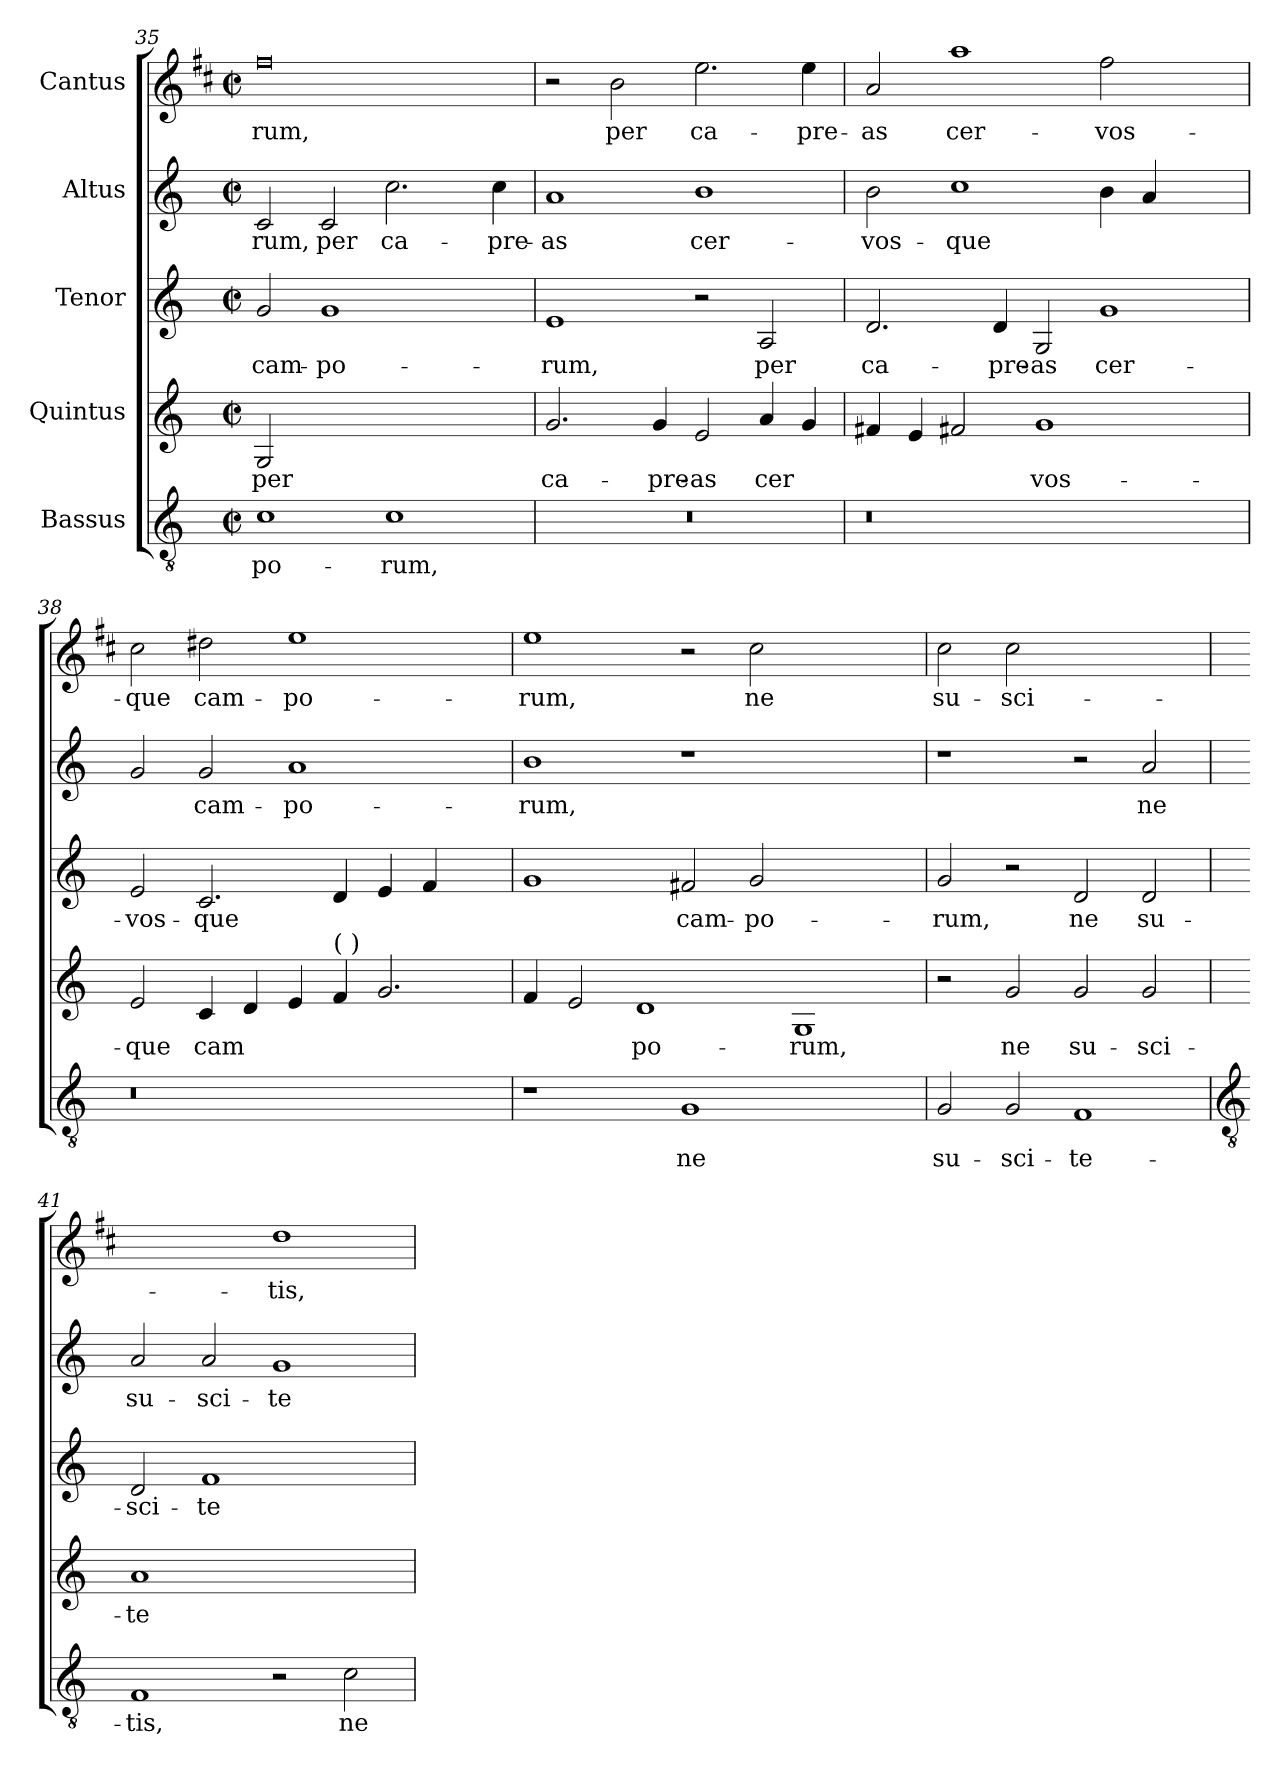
**kern	**text	**kern	**text	**kern	**text	**kern	**text	**kern	**text
*part5	*part5	*part4	*part4	*part3	*part3	*part2	*part2	*part1	*part1
*staff5	*staff5	*staff4	*staff4	*staff3	*staff3	*staff2	*staff2	*staff1	*staff1
*I"Bassus	*	*I"Quintus	*	*I"Tenor	*	*I"Altus	*	*I"Cantus	*
!!LO:LB:g=z
*clefGv2	*	*clefG2	*	*clefG2	*	*clefG2	*	*clefG2	*
*	*	*	*	*	*	*	*	*ITrd1c2	*
*k[]	*	*k[]	*	*k[]	*	*k[]	*	*k[]	*
*C:	*	*C:	*	*C:	*	*C:	*	*C:	*
*M4/2	*	*M4/2	*	*M4/2	*	*M4/2	*	*M4/2	*
*met(c|)	*	*met(c|)	*	*met(c|)	*	*met(c|)	*	*met(c|)	*
=35	=35	=35	=35	=35	=35	=35	=35	=35	=35
!	!LO:LY:b	!	!LO:LY:b	!	!LO:LY:b	!	!LO:LY:b	!	!LO:LY:b
1c	-po-	2G	per	2g	cam-	2c	-rum,	0ee	-rum,
!	!	!	!	!	!LO:LY:b	!	!LO:LY:b	!	!
.	.	1.ryy	.	1g	-po-	2c	per	.	.
!	!LO:LY:b	!	!	!	!	!	!LO:LY:b	!	!
1c	-rum,	.	.	.	.	2.cc	ca-	.	.
.	.	.	.	2ryy	.	.	.	.	.
!	!	!	!	!	!	!	!LO:LY:b	!	!
.	.	.	.	.	.	4cc	-pre-	.	.
!!LO:LB:g=z
=36	=36	=36	=36	=36	=36	=36	=36	=36	=36
!	!	!	!LO:LY:b	!	!LO:LY:b	!	!LO:LY:b	!	!
0r	.	2.g	ca-	1e	-rum,	1a	-as	2r	.
!	!	!	!	!	!	!	!	!	!LO:LY:b
.	.	.	.	.	.	.	.	2a	per
!	!	!	!LO:LY:b	!	!	!	!	!	!
.	.	4g	-pre-	.	.	.	.	.	.
!	!	!	!LO:LY:b	!	!	!	!LO:LY:b	!	!LO:LY:b
.	.	2e	-as	2r	.	1b	cer-	2.dd	ca-
!	!	!	!LO:LY:b	!	!LO:LY:b	!	!	!	!
.	.	4a	cer	2A	per	.	.	.	.
!	!	!	!	!	!	!	!	!	!LO:LY:b
.	.	4g	.	.	.	.	.	4dd	-pre-
=37	=37	=37	=37	=37	=37	=37	=37	=37	=37
!	!	!	!	!	!LO:LY:b	!	!LO:LY:b	!	!LO:LY:b
0r	.	4f#X	.	2.d	ca-	2b	-vos-	2g	-as
.	.	4e	.	.	.	.	.	.	.
!	!	!	!	!	!	!	!LO:LY:b	!	!LO:LY:b
.	.	2f#X	.	.	.	1cc	-que	1gg	cer-
!	!	!	!	!	!LO:LY:b	!	!	!	!
.	.	.	.	4d	-pre-	.	.	.	.
!	!	!	!LO:LY:b	!	!LO:LY:b	!	!	!	!
.	.	1g	vos-	2G	-as	.	.	.	.
!	!	!	!	!	!LO:LY:b	!	!	!	!LO:LY:b
.	.	.	.	1g	cer-	4b	.	2ee	-vos-
.	.	.	.	.	.	4a	.	.	.
2ryy	.	2ryy	.	.	.	2ryy	.	2ryy	.
=38	=38	=38	=38	=38	=38	=38	=38	=38	=38
!	!	!	!LO:LY:b	!	!LO:LY:b	!	!	!	!LO:LY:b
0r	.	2e	-que	2e	-vos-	2g	.	2b	-que
!	!	!	!LO:LY:b	!	!LO:LY:b	!	!LO:LY:b	!	!LO:LY:b
.	.	4c	cam	2.c	-que	2g	cam-	2cc#	cam-
.	.	4d	.	.	.	.	.	.	.
!	!	!	!	!	!	!	!LO:LY:b	!	!LO:LY:b
.	.	4e	.	.	.	1a	-po-	1dd	-po-
!	!	!LO:TX:a:t=(  )	!	!	!	!	!	!	!
.	.	4f	.	4d	.	.	.	.	.
.	.	2.g	.	4e	.	.	.	.	.
.	.	.	.	4f	.	.	.	.	.
4ryy	.	.	.	4ryy	.	4ryy	.	4ryy	.
=39	=39	=39	=39	=39	=39	=39	=39	=39	=39
!	!	!	!	!	!	!	!LO:LY:b	!	!LO:LY:b
1r	.	4f	.	1g	.	1b	-rum,	1dd	-rum,
.	.	2e	.	.	.	.	.	.	.
!	!	!	!LO:LY:b	!	!	!	!	!	!
.	.	1d	po-	.	.	.	.	.	.
!	!LO:LY:b	!	!	!	!LO:LY:b	!	!	!	!
1G	ne	.	.	2f#X	cam-	1r	.	2r	.
!	!	!	!	!	!LO:LY:b	!	!	!	!LO:LY:b
.	.	.	.	2g	-po-	.	.	2b	ne
!	!	!	!LO:LY:b	!	!	!	!	!	!
.	.	1G	-rum,	.	.	.	.	.	.
2.ryy	.	.	.	2.ryy	.	2.ryy	.	2.ryy	.
=40	=40	=40	=40	=40	=40	=40	=40	=40	=40
!	!LO:LY:b	!	!	!	!LO:LY:b	!	!	!	!LO:LY:b
2G	su-	2r	.	2g	-rum,	1r	.	2b	su-
!	!LO:LY:b	!	!LO:LY:b	!	!	!	!	!	!LO:LY:b
2G	-sci-	2g	ne	2r	.	.	.	2b	-sci-
!	!LO:LY:b	!	!LO:LY:b	!	!LO:LY:b	!	!	!	!LO:LY:b
1F	-te-	2g	su-	2d	ne	2r	.	[1ccyy	-te
!	!	!	!LO:LY:b	!	!LO:LY:b	!	!LO:LY:b	!	!
.	.	2g	-sci-	2d	su-	2a	ne	.	.
!!LO:LB:g=z
=41	=41	=41	=41	=41	=41	=41	=41	=41	=41
*clefGv2	*	*	*	*	*	*	*	*	*
!	!LO:LY:b	!	!LO:LY:b	!	!LO:LY:b	!	!LO:LY:b	!	!
1F	-tis,	1a	-te-	2d	-sci-	2a	su-	1ccyy]	.
!	!	!	!	!	!LO:LY:b	!	!LO:LY:b	!	!
.	.	.	.	1f	-te-	2a	-sci-	.	.
!	!	!	!	!	!	!	!LO:LY:b	!	!LO:LY:b
2r	.	1ryy	.	.	.	1g	-te-	1cc	tis,
!	!LO:LY:b	!	!	!	!	!	!	!	!
2c	ne-	.	.	2ryy	.	.	.	.	.
=	=	=	=	=	=	=	=	=	=
*-	*-	*-	*-	*-	*-	*-	*-	*-	*-
